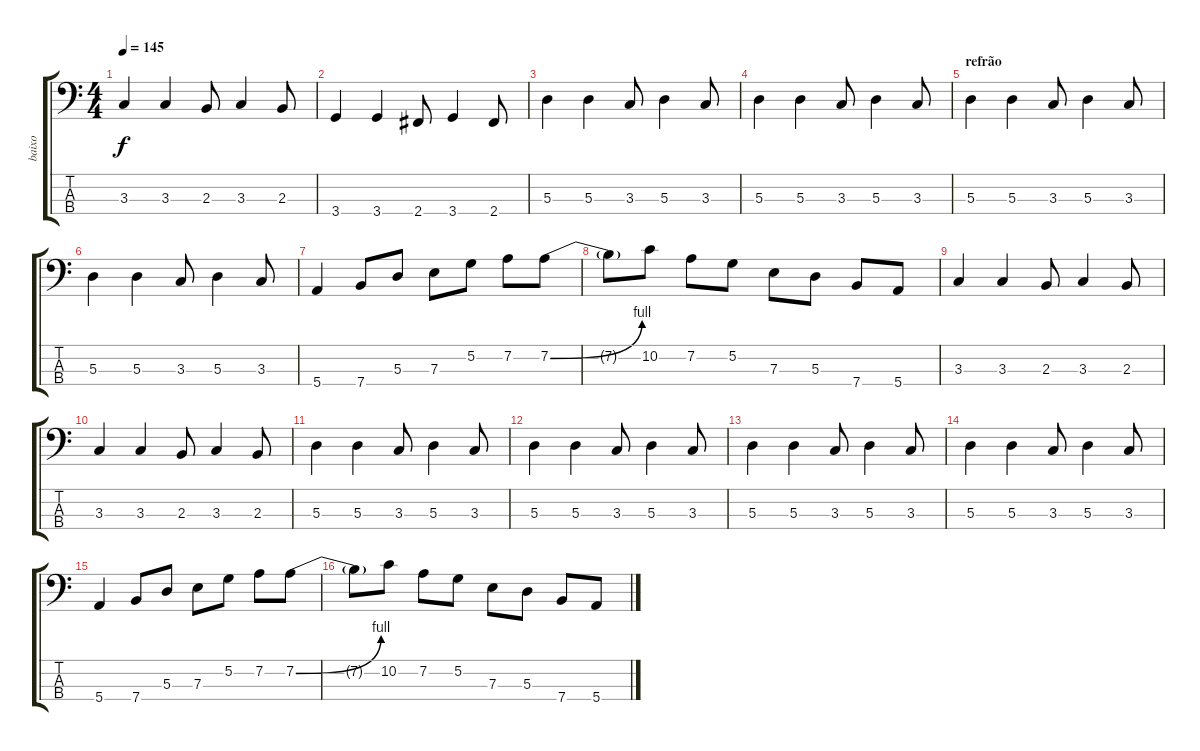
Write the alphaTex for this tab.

\track ("baixo" "baixo") {instrument electricbassfinger}
\staff {score tabs}
\tuning (G2 D2 A1 E1) {hide}
\ts (4 4)
\tempo 145
\clef f4
\ks c
3.3.4{dy f} 3.3.4 2.3.8 3.3.4 2.3.8 |
3.4.4 3.4.4 2.4.8 3.4.4 2.4.8 |
5.3.4 5.3.4 3.3.8 5.3.4 3.3.8 |
5.3.4 5.3.4 3.3.8 5.3.4 3.3.8 |
\section ("" "refrão")
5.3.4 5.3.4 3.3.8 5.3.4 3.3.8 |
5.3.4 5.3.4 3.3.8 5.3.4 3.3.8 |
5.4.4 7.4.8 5.3.8 7.3.8 5.2.8 7.2.8 7.2{be (bend 0 0 60 4)}.8 |
7.2{t}.8 10.2.8 7.2.8 5.2.8 7.3.8 5.3.8 7.4.8 5.4.8 |
3.3.4 3.3.4 2.3.8 3.3.4 2.3.8 |
3.3.4 3.3.4 2.3.8 3.3.4 2.3.8 |
5.3.4 5.3.4 3.3.8 5.3.4 3.3.8 |
5.3.4 5.3.4 3.3.8 5.3.4 3.3.8 |
5.3.4 5.3.4 3.3.8 5.3.4 3.3.8 |
5.3.4 5.3.4 3.3.8 5.3.4 3.3.8 |
5.4.4 7.4.8 5.3.8 7.3.8 5.2.8 7.2.8 7.2{be (bend 0 0 60 4)}.8 |
7.2{t}.8 10.2.8 7.2.8 5.2.8 7.3.8 5.3.8 7.4.8 5.4.8
